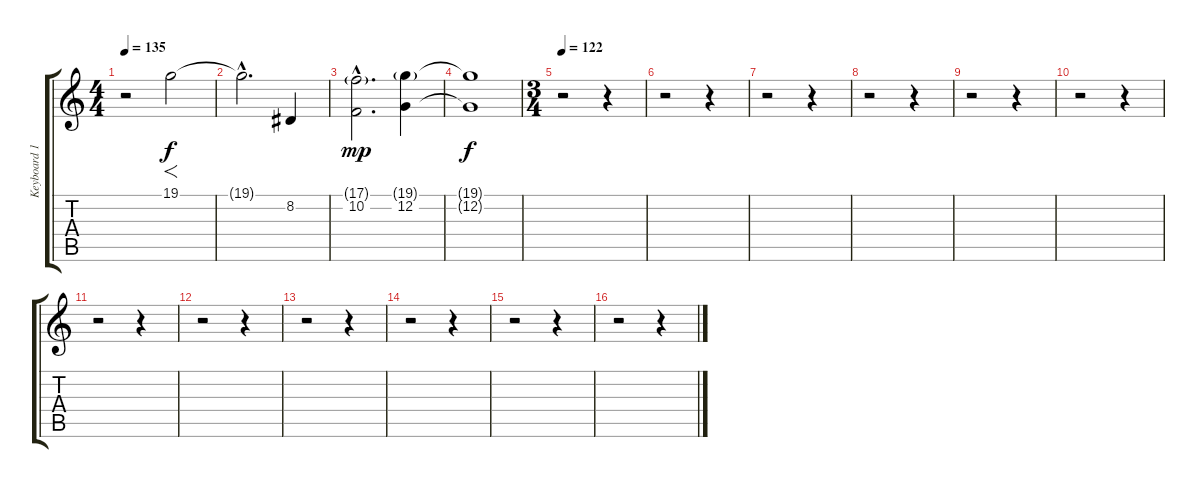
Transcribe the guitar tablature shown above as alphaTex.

\track ("Keyboard 1" "Keyboard 1") {instrument stringensemble1}
\staff {score tabs}
\tuning (C4 G3 Eb3 Bb2 F2 C2) {hide}
\ts (4 4)
\tempo 135
\clef g2
\ks c
r.2{dy f} 19.1.2{f} |
19.1{hac t}.2{d} 8.2.4 |
(17.1{g hac} 10.2{hac}).2{d dy mp} (19.1{g} 12.2).4 |
(19.1{t} 12.2{t}).1{dy f} |
\ts (3 4)
\section ("" "")
\tempo 122
r.2 r.4 |
r.2 r.4 |
r.2 r.4 |
r.2 r.4 |
r.2 r.4 |
r.2 r.4 |
r.2 r.4 |
r.2 r.4 |
r.2 r.4 |
r.2 r.4 |
r.2 r.4 |
r.2 r.4
